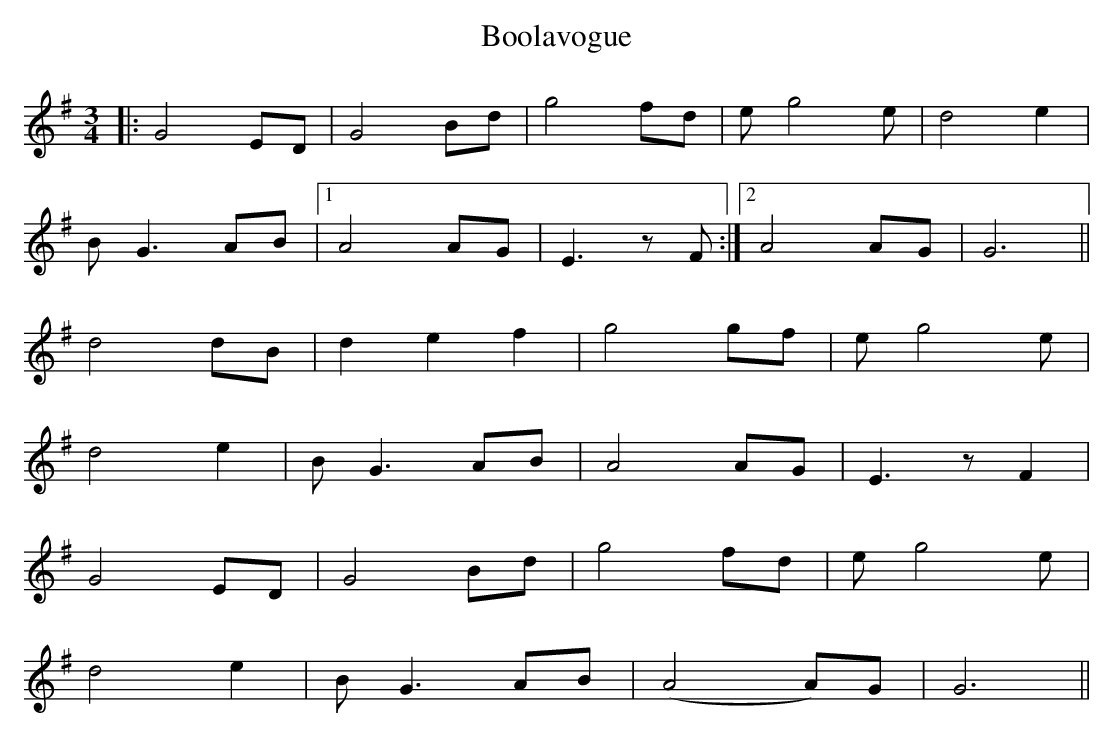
X:1
T: Boolavogue
M: 3/4
L: 1/8
K: Gmaj
|: G4 ED|G4 Bd|g4 fd|e g4 e|d4 e2|
B G3 AB|1 A4 AG|E3 z F :|2 A4 AG| G6||
d4 dB|d2 e2 f2|g4 gf|e g4 e|
d4 e2|B G3 AB|A4 AG|E3 z F2|
G4 ED|G4 Bd|g4 fd|e g4 e|
d4 e2|B G3 AB|(A4 A)G|G6||
